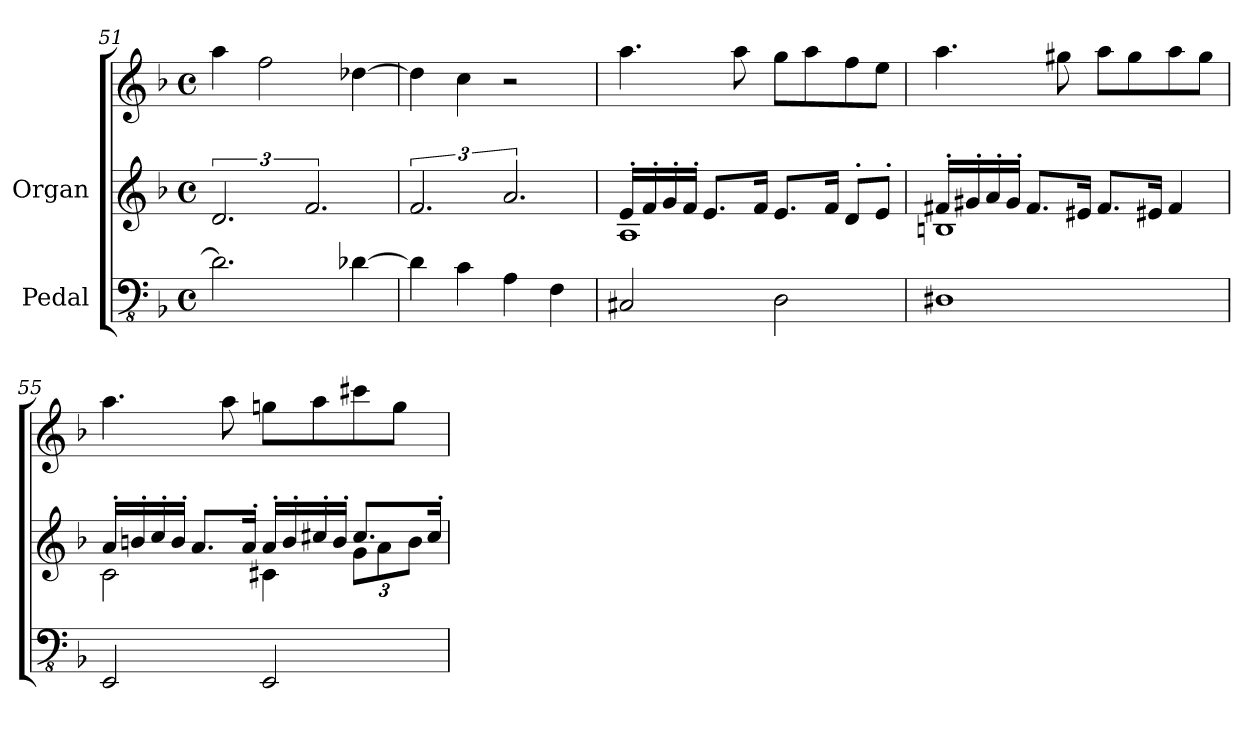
**kern	**kern	**kern
*part2	*part1	*part1
*staff3	*staff2	*staff1
*I"Pedal	*I"Organ	*
*clefFv4	*clefG2	*clefG2
*k[b-]	*k[b-]	*k[b-]
*M4/4	*M4/4	*M4/4
*met(c)	*met(c)	*met(c)
=51	=51	=51
2.D\]	3.d	4aa\
.	.	2ff\
.	3.f	.
[4D-X\	.	[4dd-X\
=52	=52	=52
4D-\]	3.f	4dd-\]
4C\	.	4cc\
4AA\	3.a	2r
4FF\	.	.
=53	=53	=53
*	*^	*
2CC#X/	16e'/LL	1A	4.aa\
.	16f'/	.	.
.	16g'/	.	.
.	16f'/JJ	.	.
.	8.e/L	.	.
.	.	.	8aa\
.	16f/Jk	.	.
2DD\	8.e/L	.	8gg\L
.	.	.	8aa\
.	16f/Jk	.	.
.	8d'/L	.	8ff\
.	8e'/J	.	8ee\J
=54	=54	=54	=54
1DD#X	16f#X'/LL	1Bn	4.aa\
.	16g#X'/	.	.
.	16a'/	.	.
.	16g#'/JJ	.	.
.	8.f#/L	.	.
.	.	.	8gg#X\
.	16e#X/Jk	.	.
.	8.f#/L	.	8aa\L
.	.	.	8gg#\
.	16e#X/Jk	.	.
.	4f#/	.	8aa\
.	.	.	8gg#\J
!!LO:LB:g=z
=55	=55	=55	=55
*^	*	*	*
2ryy	2EEE/	16a'/LL	2c\	4.aa\
.	.	16bn'/	.	.
.	.	16cc'/	.	.
.	.	16b'/JJ	.	.
.	.	8.a/L	.	.
.	.	.	.	8aa\
.	.	16a'/Jk	.	.
2ryy	2EEE/	16a'/LL	4c#X\	8ggn\L
.	.	16b'/	.	.
.	.	16cc#X'/	.	8aa\
.	.	16b'/JJ	.	.
*	*	*	*Xbrackettup	*
.	.	8.cc#/L	12g\L	8ccc#X\
.	.	.	12a\	.
.	.	.	.	8gg\J
.	.	.	12b\J	.
.	.	16cc#'/Jk	.	.
*v	*v	*	*	*
*	*v	*v	*
=	=	=
*-	*-	*-
